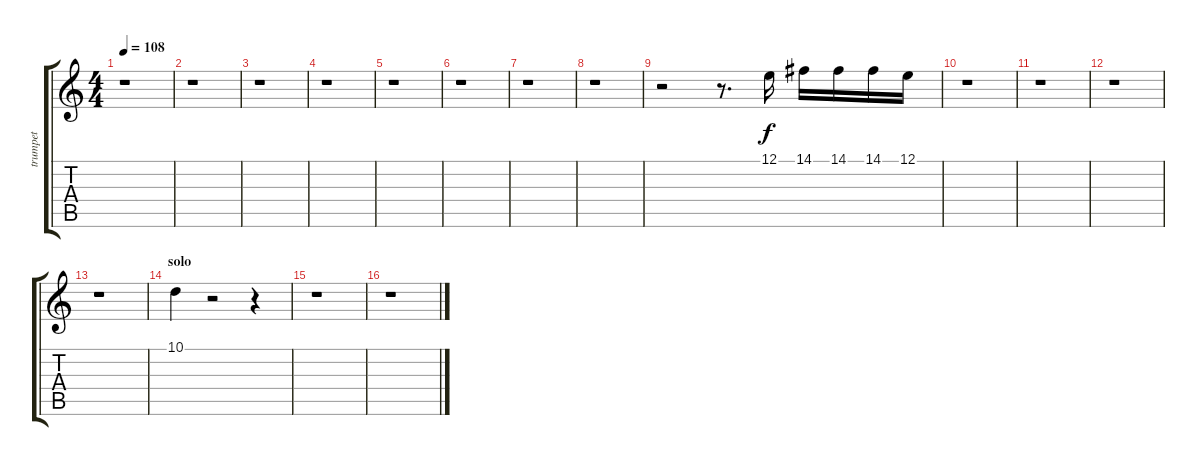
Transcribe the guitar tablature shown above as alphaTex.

\track ("trumpet" "trumpet") {instrument trumpet}
\staff {score tabs}
\tuning (E4 B3 G3 D3 A2 E2) {hide}
\ts (4 4)
\tempo 108
\clef g2
\ks c
r.1{dy f} |
r.1 |
r.1 |
r.1 |
r.1 |
r.1 |
r.1 |
r.1 |
r.2 r.8{d} 12.1.16 14.1.16 14.1.16 14.1.16 12.1.16 |
r.1 |
r.1 |
r.1 |
r.1 |
\section ("" "solo")
10.1.4 r.2 r.4 |
r.1 |
r.1
